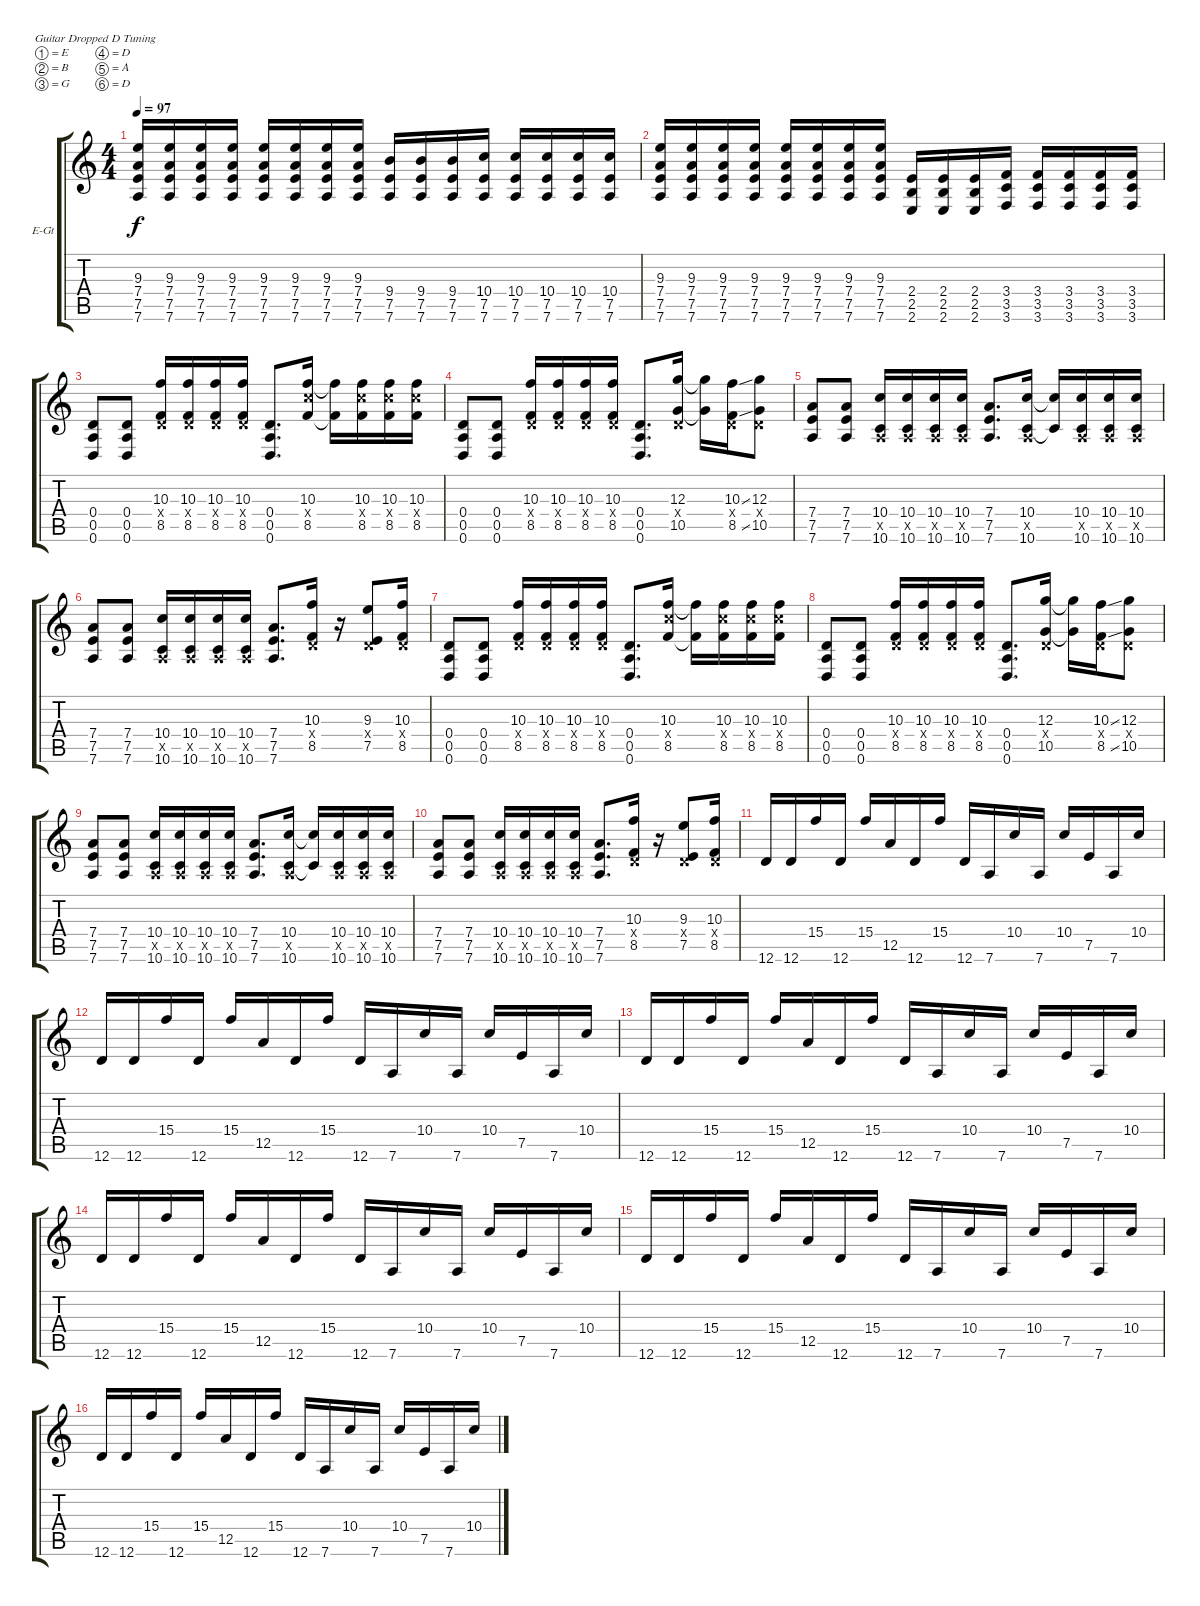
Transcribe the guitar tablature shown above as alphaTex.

\defaultSystemsLayout 4
\bracketExtendMode groupsimilarinstruments
\firstSystemTrackNameOrientation horizontal
\otherSystemsTrackNameOrientation horizontal
\track ("Jerry Horton" "E-Gt") {instrument distortionguitar}
\staff {score tabs}
\tuning (E4 B3 G3 D3 A2 D2)
\ts (4 4)
\tempo 97
\clef g2
\ks c
(9.3 7.4 7.5 7.6).16{dy f} (9.3 7.4 7.5 7.6).16 (9.3 7.4 7.5 7.6).16 (9.3 7.4 7.5 7.6).16 (9.3 7.4 7.5 7.6).16 (9.3 7.4 7.5 7.6).16 (9.3 7.4 7.5 7.6).16 (9.3 7.4 7.5 7.6).16 (9.4 7.5 7.6).16 (9.4 7.5 7.6).16 (9.4 7.5 7.6).16 (10.4 7.5 7.6).16 (10.4 7.5 7.6).16 (10.4 7.5 7.6).16 (10.4 7.5 7.6).16 (10.4 7.5 7.6).16 |
(9.3 7.4 7.5 7.6).16 (9.3 7.4 7.5 7.6).16 (9.3 7.4 7.5 7.6).16 (9.3 7.4 7.5 7.6).16 (9.3 7.4 7.5 7.6).16 (9.3 7.4 7.5 7.6).16 (9.3 7.4 7.5 7.6).16 (9.3 7.4 7.5 7.6).16 (2.4 2.5 2.6).16 (2.4 2.5 2.6).16 (2.4 2.5 2.6).16 (3.4 3.5 3.6).16 (3.4 3.5 3.6).16 (3.4 3.5 3.6).16 (3.4 3.5 3.6).16 (3.4 3.5 3.6).16 |
(0.4 0.5 0.6).8 (0.4 0.5 0.6).8 (10.3 0.4{x} 8.5).16 (10.3 0.4{x} 8.5).16 (10.3 0.4{x} 8.5).16 (10.3 0.4{x} 8.5).16 (0.4 0.5 0.6).8{d} (10.3 10.4{x} 8.5).16 (10.3{t} 8.5{t}).16 (10.3 10.4{x} 8.5).16 (10.3 10.4{x} 8.5).16 (10.3 10.4{x} 8.5).16 |
(0.4 0.5 0.6).8 (0.4 0.5 0.6).8 (10.3 0.4{x} 8.5).16 (10.3 0.4{x} 8.5).16 (10.3 0.4{x} 8.5).16 (10.3 0.4{x} 8.5).16 (0.4 0.5 0.6).8{d} (12.3 0.4{x} 10.5).16 (12.3{t} 10.5{t}).16 (10.3{ss} 0.4{x} 8.5{ss}).16 (12.3 0.4{x} 10.5).8 |
(7.4 7.5 7.6).8 (7.4 7.5 7.6).8 (10.4 0.5{x} 10.6).16 (10.4 0.5{x} 10.6).16 (10.4 0.5{x} 10.6).16 (10.4 0.5{x} 10.6).16 (7.4 7.5 7.6).8{d} (10.4 0.5{x} 10.6).16 (10.4{t} 10.6{t}).16 (10.4 0.5{x} 10.6).16 (10.4 0.5{x} 10.6).16 (10.4 0.5{x} 10.6).16 |
(7.4 7.5 7.6).8 (7.4 7.5 7.6).8 (10.4 0.5{x} 10.6).16 (10.4 0.5{x} 10.6).16 (10.4 0.5{x} 10.6).16 (10.4 0.5{x} 10.6).16 (7.4 7.5 7.6).8{d} (10.3 0.4{x} 8.5).16 r.16 (9.3 0.4{x} 7.5).8 (10.3 0.4{x} 8.5).16 |
(0.4 0.5 0.6).8 (0.4 0.5 0.6).8 (10.3 0.4{x} 8.5).16 (10.3 0.4{x} 8.5).16 (10.3 0.4{x} 8.5).16 (10.3 0.4{x} 8.5).16 (0.4 0.5 0.6).8{d} (10.3 10.4{x} 8.5).16 (10.3{t} 8.5{t}).16 (10.3 10.4{x} 8.5).16 (10.3 10.4{x} 8.5).16 (10.3 10.4{x} 8.5).16 |
(0.4 0.5 0.6).8 (0.4 0.5 0.6).8 (10.3 0.4{x} 8.5).16 (10.3 0.4{x} 8.5).16 (10.3 0.4{x} 8.5).16 (10.3 0.4{x} 8.5).16 (0.4 0.5 0.6).8{d} (12.3 0.4{x} 10.5).16 (12.3{t} 10.5{t}).16 (10.3{ss} 0.4{x} 8.5{ss}).16 (12.3 0.4{x} 10.5).8 |
(7.4 7.5 7.6).8 (7.4 7.5 7.6).8 (10.4 0.5{x} 10.6).16 (10.4 0.5{x} 10.6).16 (10.4 0.5{x} 10.6).16 (10.4 0.5{x} 10.6).16 (7.4 7.5 7.6).8{d} (10.4 0.5{x} 10.6).16 (10.4{t} 10.6{t}).16 (10.4 0.5{x} 10.6).16 (10.4 0.5{x} 10.6).16 (10.4 0.5{x} 10.6).16 |
(7.4 7.5 7.6).8 (7.4 7.5 7.6).8 (10.4 0.5{x} 10.6).16 (10.4 0.5{x} 10.6).16 (10.4 0.5{x} 10.6).16 (10.4 0.5{x} 10.6).16 (7.4 7.5 7.6).8{d} (10.3 0.4{x} 8.5).16 r.16 (9.3 0.4{x} 7.5).8 (10.3 0.4{x} 8.5).16 |
12.6.16 12.6.16 15.4.16 12.6.16 15.4.16 12.5.16 12.6.16 15.4.16 12.6.16 7.6.16 10.4.16 7.6.16 10.4.16 7.5.16 7.6.16 10.4.16 |
12.6.16 12.6.16 15.4.16 12.6.16 15.4.16 12.5.16 12.6.16 15.4.16 12.6.16 7.6.16 10.4.16 7.6.16 10.4.16 7.5.16 7.6.16 10.4.16 |
12.6.16 12.6.16 15.4.16 12.6.16 15.4.16 12.5.16 12.6.16 15.4.16 12.6.16 7.6.16 10.4.16 7.6.16 10.4.16 7.5.16 7.6.16 10.4.16 |
12.6.16 12.6.16 15.4.16 12.6.16 15.4.16 12.5.16 12.6.16 15.4.16 12.6.16 7.6.16 10.4.16 7.6.16 10.4.16 7.5.16 7.6.16 10.4.16 |
12.6.16 12.6.16 15.4.16 12.6.16 15.4.16 12.5.16 12.6.16 15.4.16 12.6.16 7.6.16 10.4.16 7.6.16 10.4.16 7.5.16 7.6.16 10.4.16 |
12.6.16 12.6.16 15.4.16 12.6.16 15.4.16 12.5.16 12.6.16 15.4.16 12.6.16 7.6.16 10.4.16 7.6.16 10.4.16 7.5.16 7.6.16 10.4.16
